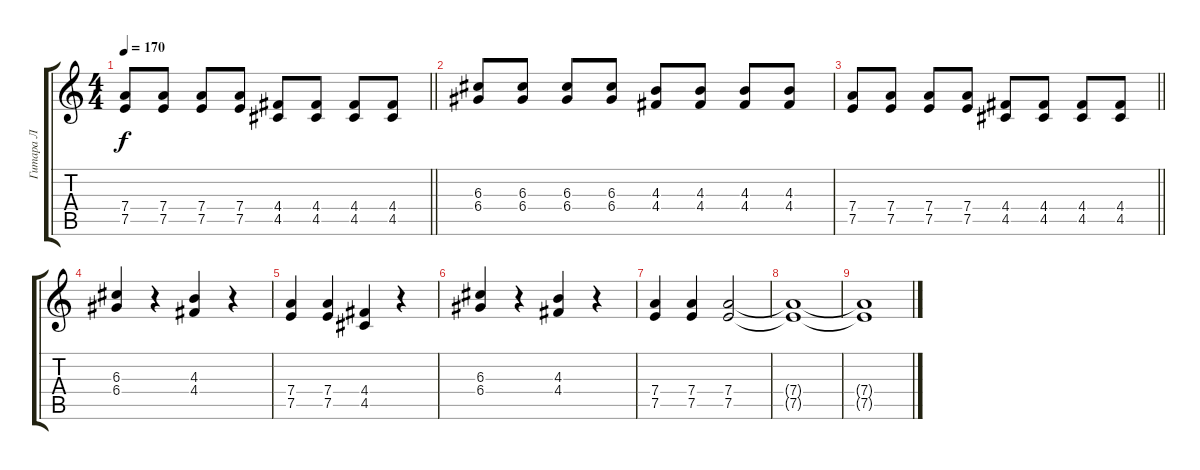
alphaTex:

\track ("Гитара Л" "Гитара Л") {instrument distortionguitar}
\staff {score tabs}
\tuning (E4 B3 G3 D3 A2 E2) {hide}
\ts (4 4)
\tempo 170
\clef g2
\barLineRight lightlight
\ks c
(7.4 7.5).8{dy f} (7.4 7.5).8 (7.4 7.5).8 (7.4 7.5).8 (4.4 4.5).8 (4.4 4.5).8 (4.4 4.5).8 (4.4 4.5).8 |
(6.3 6.4).8 (6.3 6.4).8 (6.3 6.4).8 (6.3 6.4).8 (4.3 4.4).8 (4.3 4.4).8 (4.3 4.4).8 (4.3 4.4).8 |
\barLineRight lightlight
(7.4 7.5).8 (7.4 7.5).8 (7.4 7.5).8 (7.4 7.5).8 (4.4 4.5).8 (4.4 4.5).8 (4.4 4.5).8 (4.4 4.5).8 |
(6.3 6.4).4 r.4 (4.3 4.4).4 r.4 |
(7.4 7.5).4 (7.4 7.5).4 (4.4 4.5).4 r.4 |
(6.3 6.4).4 r.4 (4.3 4.4).4 r.4 |
(7.4 7.5).4 (7.4 7.5).4 (7.4 7.5).2 |
(7.4{t} 7.5{t}).1 |
(7.4{t} 7.5{t}).1
